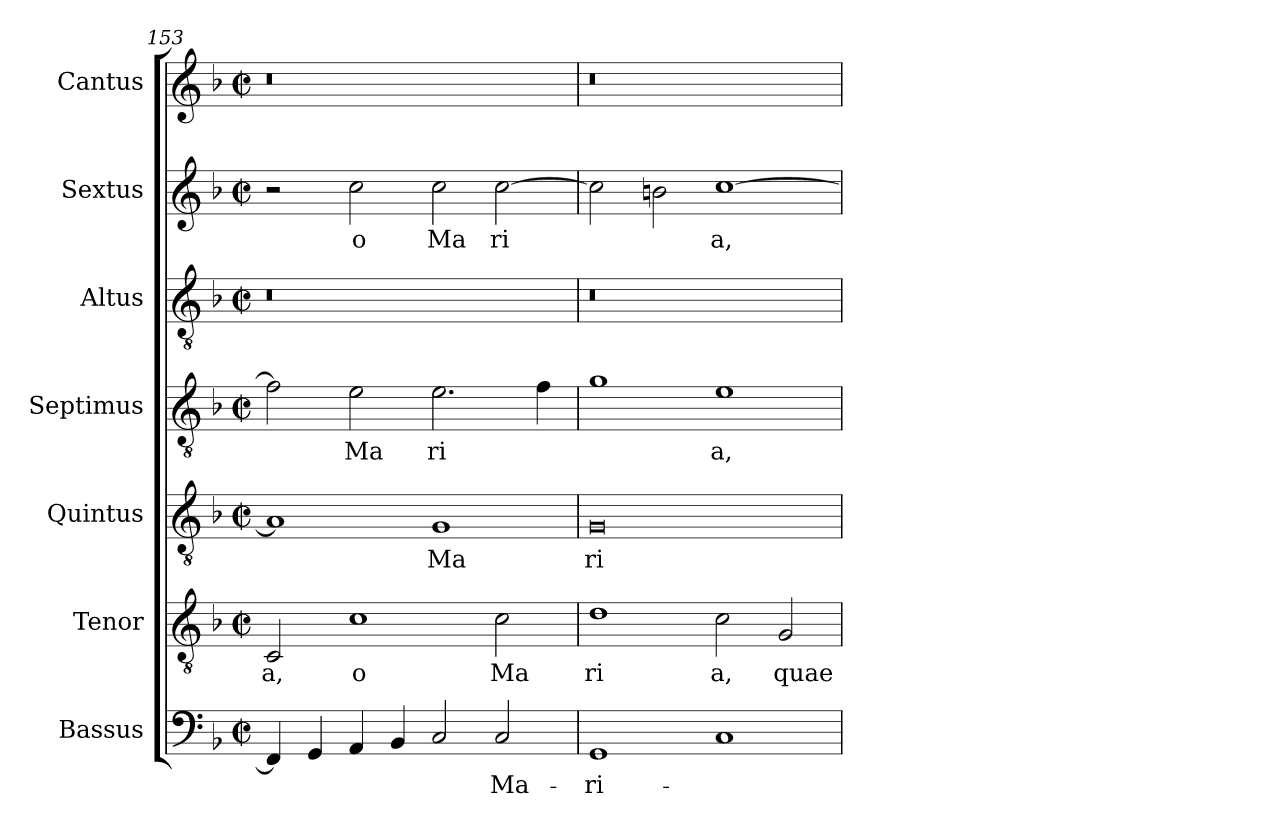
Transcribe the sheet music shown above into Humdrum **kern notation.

**kern	**text	**kern	**text	**kern	**text	**kern	**text	**kern	**kern	**text	**kern
*part7	*part7	*part6	*part6	*part5	*part5	*part4	*part4	*part3	*part2	*part2	*part1
*staff7	*staff7	*staff6	*staff6	*staff5	*staff5	*staff4	*staff4	*staff3	*staff2	*staff2	*staff1
*I"Bassus	*	*I"Tenor	*	*I"Quintus	*	*I"Septimus	*	*I"Altus	*I"Sextus	*	*I"Cantus
*clefF4	*	*clefGv2	*	*clefGv2	*	*clefGv2	*	*clefGv2	*clefG2	*	*clefG2
*k[b-]	*	*k[b-]	*	*k[b-]	*	*k[b-]	*	*k[b-]	*k[b-]	*	*k[b-]
*F:	*	*F:	*	*F:	*	*F:	*	*F:	*F:	*	*F:
*M2/2	*	*M2/2	*	*M2/2	*	*M2/2	*	*M2/2	*M2/2	*	*M2/2
*met(c|)	*	*met(c|)	*	*met(c|)	*	*met(c|)	*	*met(c|)	*met(c|)	*	*met(c|)
=153	=153	=153	=153	=153	=153	=153	=153	=153	=153	=153	=153
!	!	!	!LO:LY:b:cj	!	!	!	!	!	!	!	!
4FF/]	.	2C/	a,	1A]	.	2f\]	.	0r	2r	.	0r
4GG/	.	.	.	.	.	.	.	.	.	.	.
!	!	!	!LO:LY:b:cj	!	!	!	!LO:LY:b:cj	!	!	!LO:LY:b:cj	!
4AA/	.	1c	o	.	.	2e\	Ma	.	2cc\	o	.
4BB-/	.	.	.	.	.	.	.	.	.	.	.
!	!	!	!	!	!LO:LY:b:cj	!	!LO:LY:b:cj	!	!	!LO:LY:b:cj	!
2C/	.	.	.	1G	Ma	2.e\	ri	.	2cc\	Ma	.
!	!LO:LY:b:cj	!	!LO:LY:b:cj	!	!	!	!	!	!	!LO:LY:b:cj	!
2C/	Ma-	2c\	Ma	.	.	.	.	.	[>2cc\	ri	.
.	.	.	.	.	.	4f\	.	.	.	.	.
=154	=154	=154	=154	=154	=154	=154	=154	=154	=154	=154	=154
!	!LO:LY:b:cj	!	!LO:LY:b:cj	!	!LO:LY:b:cj	!	!	!	!	!	!
1GG	-ri-	1d	ri	0G	ri	1g	.	0r	2cc\]	.	0r
.	.	.	.	.	.	.	.	.	2b\	.	.
!	!	!	!LO:LY:b:cj	!	!	!	!LO:LY:b:cj	!	!	!LO:LY:b:cj	!
1C	.	2c\	a,	.	.	1e	a,	.	[>1cc	a,	.
!	!	!	!LO:LY:b:cj	!	!	!	!	!	!	!	!
.	.	2G/	quae	.	.	.	.	.	.	.	.
=	=	=	=	=	=	=	=	=	=	=	=
*-	*-	*-	*-	*-	*-	*-	*-	*-	*-	*-	*-
